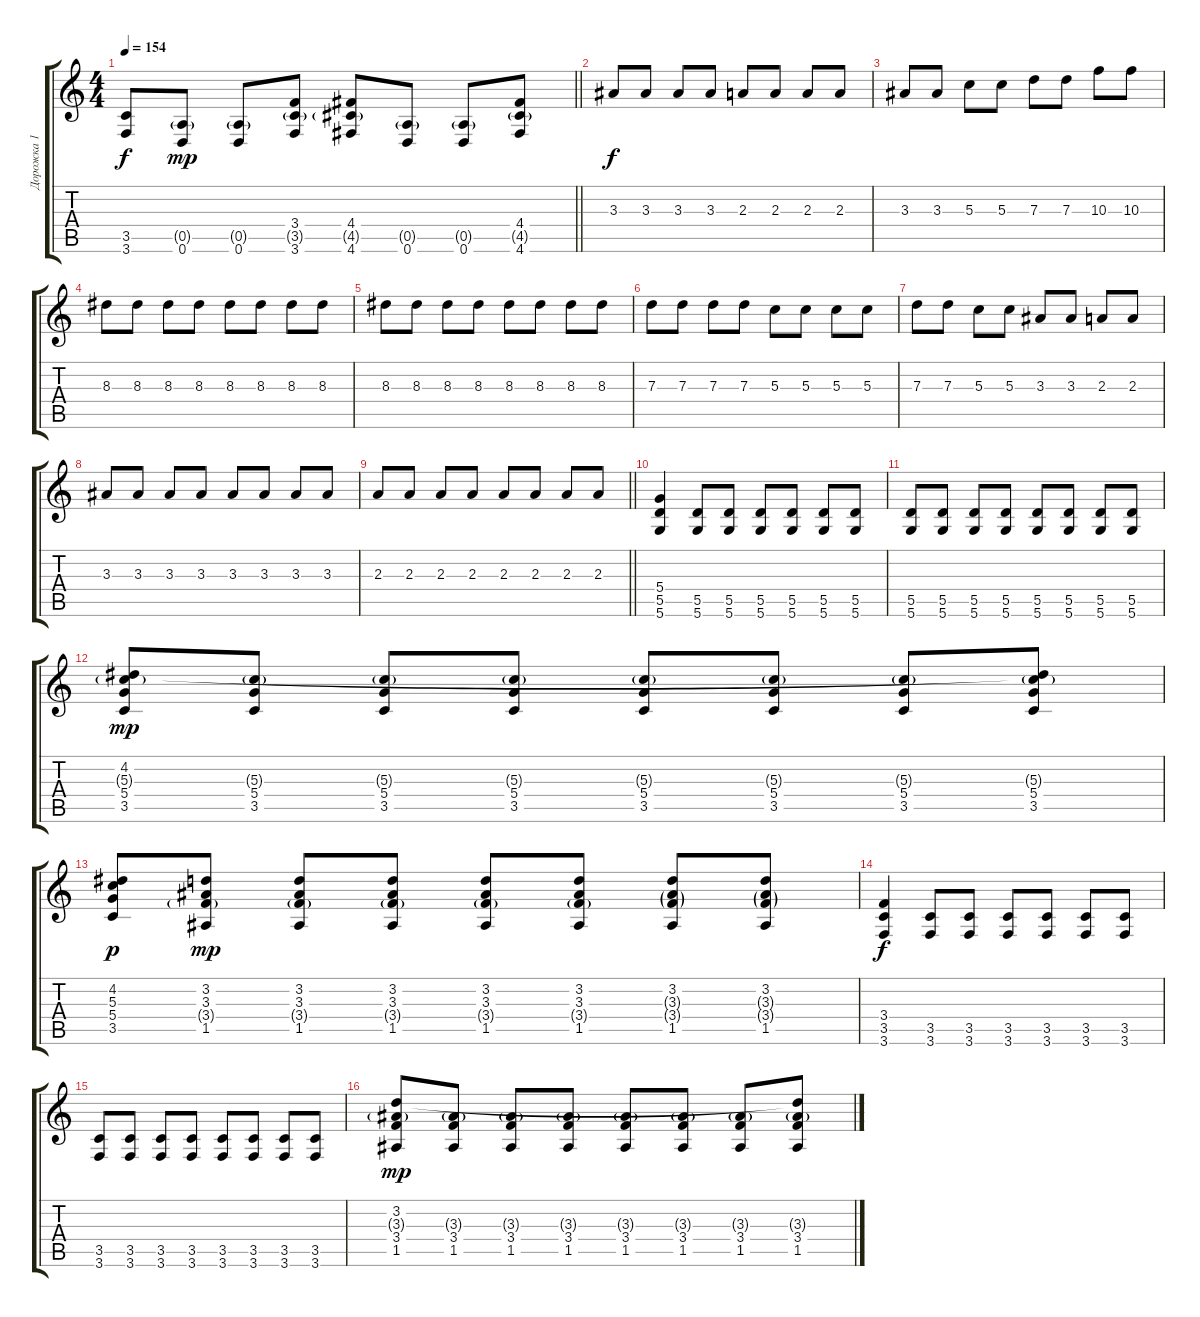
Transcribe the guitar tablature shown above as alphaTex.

\track ("Дорожка 1" "Дорожка 1") {instrument distortionguitar}
\staff {score tabs}
\tuning (E4 B3 G3 D3 A2 D2) {hide}
\ts (4 4)
\tempo 154
\clef g2
\barLineRight lightlight
\ks c
(3.5 3.6).8{dy f} (0.5{g} 0.6).8{dy mp} (0.5{g} 0.6).8 (3.4 3.5{g} 3.6).8 (4.4 4.5{g} 4.6).8 (0.5{g} 0.6).8 (0.5{g} 0.6).8 (4.4 4.5{g} 4.6).8 |
3.3.8{dy f} 3.3.8 3.3.8 3.3.8 2.3.8 2.3.8 2.3.8 2.3.8 |
3.3.8 3.3.8 5.3.8 5.3.8 7.3.8 7.3.8 10.3.8 10.3.8 |
8.3.8 8.3.8 8.3.8 8.3.8 8.3.8 8.3.8 8.3.8 8.3.8 |
8.3.8 8.3.8 8.3.8 8.3.8 8.3.8 8.3.8 8.3.8 8.3.8 |
7.3.8 7.3.8 7.3.8 7.3.8 5.3.8 5.3.8 5.3.8 5.3.8 |
7.3.8 7.3.8 5.3.8 5.3.8 3.3.8 3.3.8 2.3.8 2.3.8 |
3.3.8 3.3.8 3.3.8 3.3.8 3.3.8 3.3.8 3.3.8 3.3.8 |
\barLineRight lightlight
2.3.8 2.3.8 2.3.8 2.3.8 2.3.8 2.3.8 2.3.8 2.3.8 |
(5.4 5.5 5.6).4 (5.5 5.6).8 (5.5 5.6).8 (5.5 5.6).8 (5.5 5.6).8 (5.5 5.6).8 (5.5 5.6).8 |
(5.5 5.6).8 (5.5 5.6).8 (5.5 5.6).8 (5.5 5.6).8 (5.5 5.6).8 (5.5 5.6).8 (5.5 5.6).8 (5.5 5.6).8 |
(4.2 5.3{g} 5.4 3.5).8{dy mp} (5.3{g} 5.4 3.5).8 (5.3{g} 5.4 3.5).8 (5.3{g} 5.4 3.5).8 (5.3{g} 5.4 3.5).8 (5.3{g} 5.4 3.5).8 (5.3{g} 5.4 3.5).8 (4.2{t} 5.3{g} 5.4 3.5).8 |
(4.2 5.3 5.4 3.5).8{dy p} (3.2 3.3 3.4{g} 1.5).8{dy mp} (3.2 3.3 3.4{g} 1.5).8 (3.2 3.3 3.4{g} 1.5).8 (3.2 3.3 3.4{g} 1.5).8 (3.2 3.3 3.4{g} 1.5).8 (3.2 3.3{g} 3.4{g} 1.5).8 (3.2 3.3{g} 3.4{g} 1.5).8 |
(3.4 3.5 3.6).4{dy f} (3.5 3.6).8 (3.5 3.6).8 (3.5 3.6).8 (3.5 3.6).8 (3.5 3.6).8 (3.5 3.6).8 |
(3.5 3.6).8 (3.5 3.6).8 (3.5 3.6).8 (3.5 3.6).8 (3.5 3.6).8 (3.5 3.6).8 (3.5 3.6).8 (3.5 3.6).8 |
(3.2 3.3{g} 3.4 1.5).8{dy mp} (3.3{g} 3.4 1.5).8 (3.3{g} 3.4 1.5).8 (3.3{g} 3.4 1.5).8 (3.3{g} 3.4 1.5).8 (3.3{g} 3.4 1.5).8 (3.3{g} 3.4 1.5).8 (3.2{t} 3.3{g} 3.4 1.5).8
